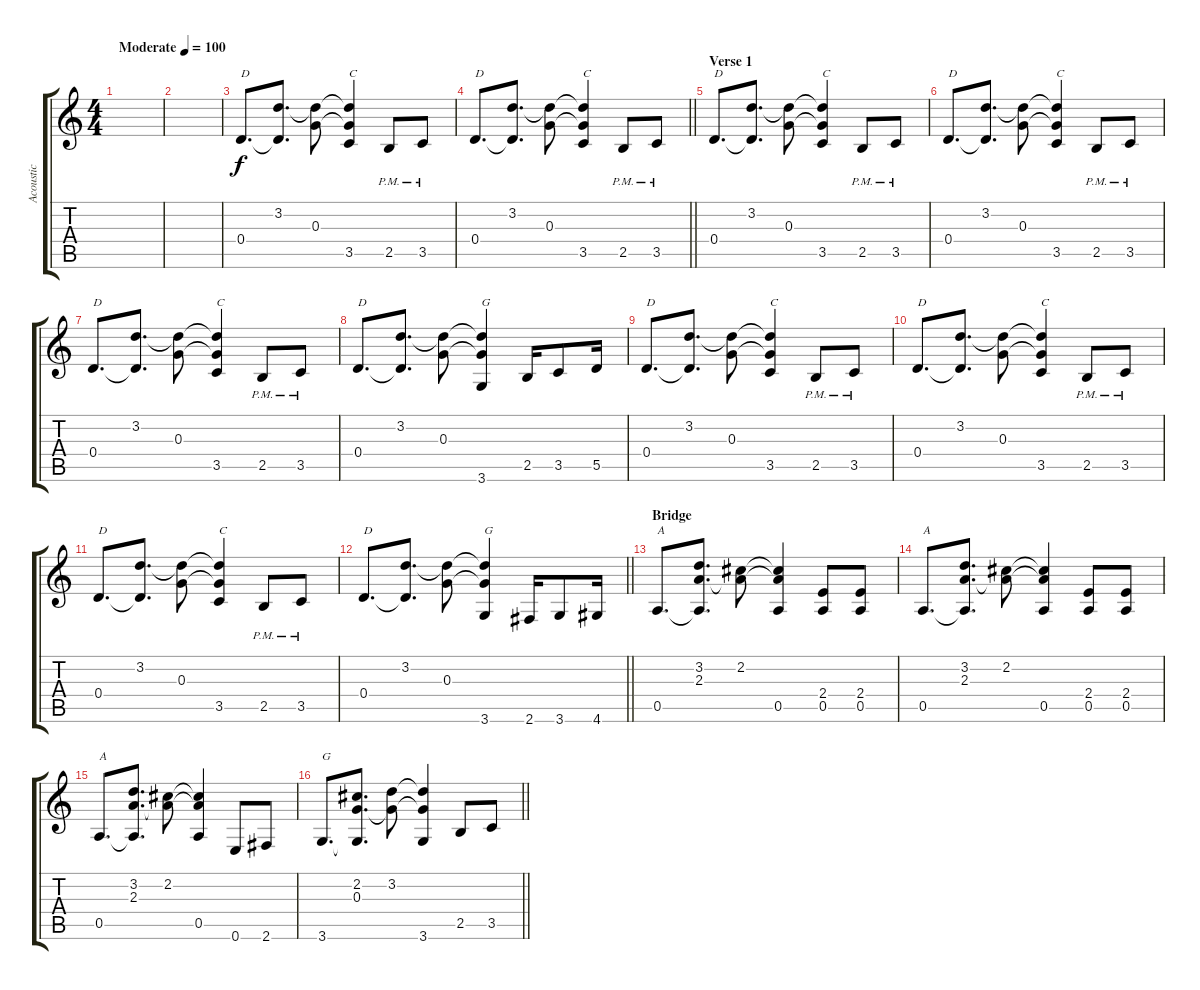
\track ("Acoustic" "Acoustic") {instrument acousticguitarsteel}
\staff {score tabs}
\tuning (E4 B3 G3 D3 A2 E2) {hide}
\ts (4 4)
\tempo (100 "Moderate")
\clef g2
\ks c
|
|
0.4.8{d txt "D"} (3.2 0.4{t}).8{d} (3.2{t} 0.3).8 (3.2{t} 0.3{t} 3.5).4{txt "C"} 2.5{pm}.8 3.5{pm}.8 |
\barLineRight lightlight
0.4.8{d txt "D"} (3.2 0.4{t}).8{d} (3.2{t} 0.3).8 (3.2{t} 0.3{t} 3.5).4{txt "C"} 2.5{pm}.8 3.5{pm}.8 |
\section ("" "Verse 1")
0.4.8{d txt "D"} (3.2 0.4{t}).8{d} (3.2{t} 0.3).8 (3.2{t} 0.3{t} 3.5).4{txt "C"} 2.5{pm}.8 3.5{pm}.8 |
0.4.8{d txt "D"} (3.2 0.4{t}).8{d} (3.2{t} 0.3).8 (3.2{t} 0.3{t} 3.5).4{txt "C"} 2.5{pm}.8 3.5{pm}.8 |
0.4.8{d txt "D"} (3.2 0.4{t}).8{d} (3.2{t} 0.3).8 (3.2{t} 0.3{t} 3.5).4{txt "C"} 2.5{pm}.8 3.5{pm}.8 |
0.4.8{d txt "D"} (3.2 0.4{t}).8{d} (3.2{t} 0.3).8 (3.2{t} 0.3{t} 3.6).4{txt "G"} 2.5.16 3.5.8 5.5.16 |
0.4.8{d txt "D"} (3.2 0.4{t}).8{d} (3.2{t} 0.3).8 (3.2{t} 0.3{t} 3.5).4{txt "C"} 2.5{pm}.8 3.5{pm}.8 |
0.4.8{d txt "D"} (3.2 0.4{t}).8{d} (3.2{t} 0.3).8 (3.2{t} 0.3{t} 3.5).4{txt "C"} 2.5{pm}.8 3.5{pm}.8 |
0.4.8{d txt "D"} (3.2 0.4{t}).8{d} (3.2{t} 0.3).8 (3.2{t} 0.3{t} 3.5).4{txt "C"} 2.5{pm}.8 3.5{pm}.8 |
\barLineRight lightlight
0.4.8{d txt "D"} (3.2 0.4{t}).8{d} (3.2{t} 0.3).8 (3.2{t} 0.3{t} 3.6).4{txt "G"} 2.6.16 3.6.8 4.6.16 |
\section ("" "Bridge")
0.5.8{d txt "A"} (3.2 2.3 0.5{t}).8{d} (2.2 2.3{t}).8 (2.2{t} 2.3{t} 0.5).4 (2.4 0.5).8 (2.4 0.5).8 |
0.5.8{d txt "A"} (3.2 2.3 0.5{t}).8{d} (2.2 2.3{t}).8 (2.2{t} 2.3{t} 0.5).4 (2.4 0.5).8 (2.4 0.5).8 |
0.5.8{d txt "A"} (3.2 2.3 0.5{t}).8{d} (2.2 2.3{t}).8 (2.2{t} 2.3{t} 0.5).4 0.6.8 2.6.8 |
\barLineRight lightlight
3.6.8{d txt "G"} (2.2 0.3 3.6{t}).8{d} (3.2 0.3{t}).8 (3.2{t} 0.3{t} 3.6).4 2.5.8 3.5.8
